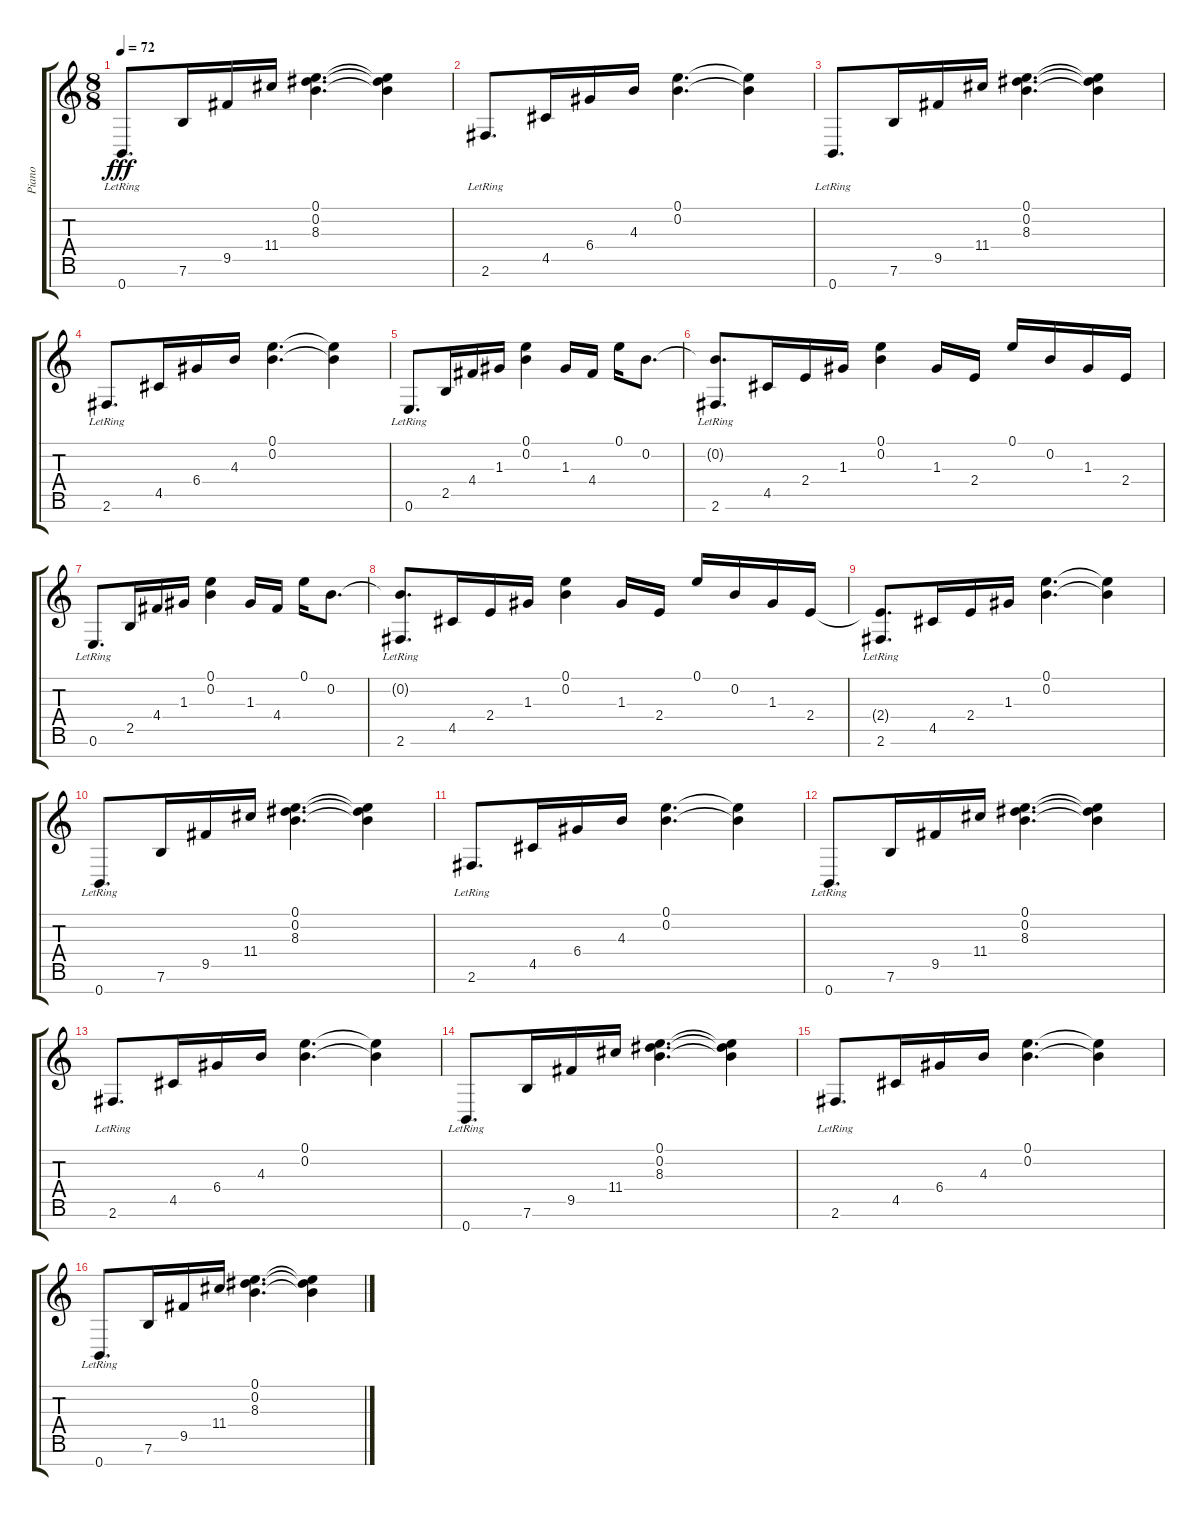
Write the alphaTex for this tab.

\track ("Piano" "Piano") {instrument acousticgrandpiano}
\staff {score tabs}
\tuning (E5 B4 G4 D4 A3 E3 B2) {hide}
\ts (8 8)
\tempo 72
\clef g2
\ks c
0.7{lr}.8{d dy fff} 7.6.16 9.5.16 11.4.16 (0.1 0.2 8.3).4{d} (0.1{t} 0.2{t} 8.3{t}).4 |
2.6{lr}.8{d} 4.5.16 6.4.16 4.3.16 (0.1 0.2).4{d} (0.1{t} 0.2{t}).4 |
0.7{lr}.8{d} 7.6.16 9.5.16 11.4.16 (0.1 0.2 8.3).4{d} (0.1{t} 0.2{t} 8.3{t}).4 |
2.6{lr}.8{d} 4.5.16 6.4.16 4.3.16 (0.1 0.2).4{d} (0.1{t} 0.2{t}).4 |
0.6{lr}.8{d} 2.5.16 4.4.16 1.3.16 (0.1 0.2).4 1.3.16 4.4.16 0.1.16 0.2.8{d} |
(0.2{t} 2.6{lr}).8{d} 4.5.16 2.4.16 1.3.16 (0.1 0.2).4 1.3.16 2.4.16 0.1.16 0.2.16 1.3.16 2.4.16 |
0.6{lr}.8{d} 2.5.16 4.4.16 1.3.16 (0.1 0.2).4 1.3.16 4.4.16 0.1.16 0.2.8{d} |
(0.2{t} 2.6{lr}).8{d} 4.5.16 2.4.16 1.3.16 (0.1 0.2).4 1.3.16 2.4.16 0.1.16 0.2.16 1.3.16 2.4.16 |
(2.4{t} 2.6{lr}).8{d} 4.5.16 2.4.16 1.3.16 (0.1 0.2).4{d} (0.1{t} 0.2{t}).4 |
0.7{lr}.8{d} 7.6.16 9.5.16 11.4.16 (0.1 0.2 8.3).4{d} (0.1{t} 0.2{t} 8.3{t}).4 |
2.6{lr}.8{d} 4.5.16 6.4.16 4.3.16 (0.1 0.2).4{d} (0.1{t} 0.2{t}).4 |
0.7{lr}.8{d} 7.6.16 9.5.16 11.4.16 (0.1 0.2 8.3).4{d} (0.1{t} 0.2{t} 8.3{t}).4 |
2.6{lr}.8{d} 4.5.16 6.4.16 4.3.16 (0.1 0.2).4{d} (0.1{t} 0.2{t}).4 |
0.7{lr}.8{d} 7.6.16 9.5.16 11.4.16 (0.1 0.2 8.3).4{d} (0.1{t} 0.2{t} 8.3{t}).4 |
2.6{lr}.8{d} 4.5.16 6.4.16 4.3.16 (0.1 0.2).4{d} (0.1{t} 0.2{t}).4 |
0.7{lr}.8{d} 7.6.16 9.5.16 11.4.16 (0.1 0.2 8.3).4{d} (0.1{t} 0.2{t} 8.3{t}).4
